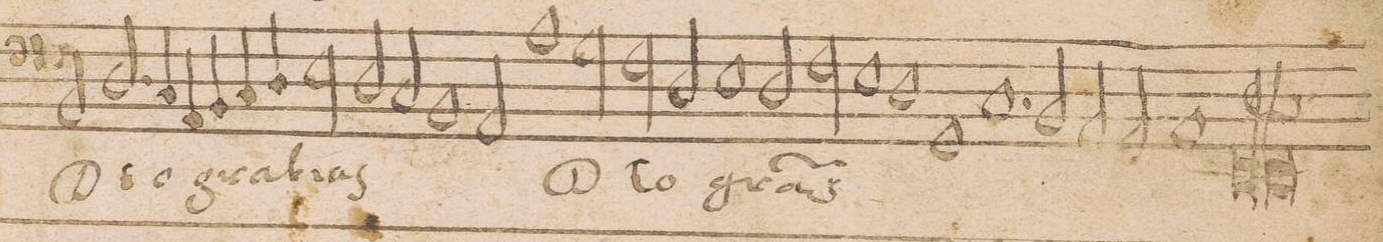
**kern	**text
*I"BASSVS	*
*clefF4	*
*k[]	*
*M2/1	*
2BB/	.
2.D/	DE-
4C/	-o
4AA/	gra-
4BB/	.
=9-	=9-
4C/	.
4D/	-ti-
2E\	-as
2D/	.
2C/	.
=10-	=10-
1BB/	.
2AA/	.
1A\	.
=11-	=11-
2G\	DE-
2F\	-o
2D/	.
=12-	=12-
1E\	gra-
2D/	-(ti)-
2F\	-as
=13-	=13-
1E\	.
1D\	.
=14-	=14-
1GG/	.
1.C/	.
=15-	=15-
2BB/	.
2AA/	.
2GG/	.
=16-	=16-
1AA/	.
1EEl/	.
==	==
*-	*-
